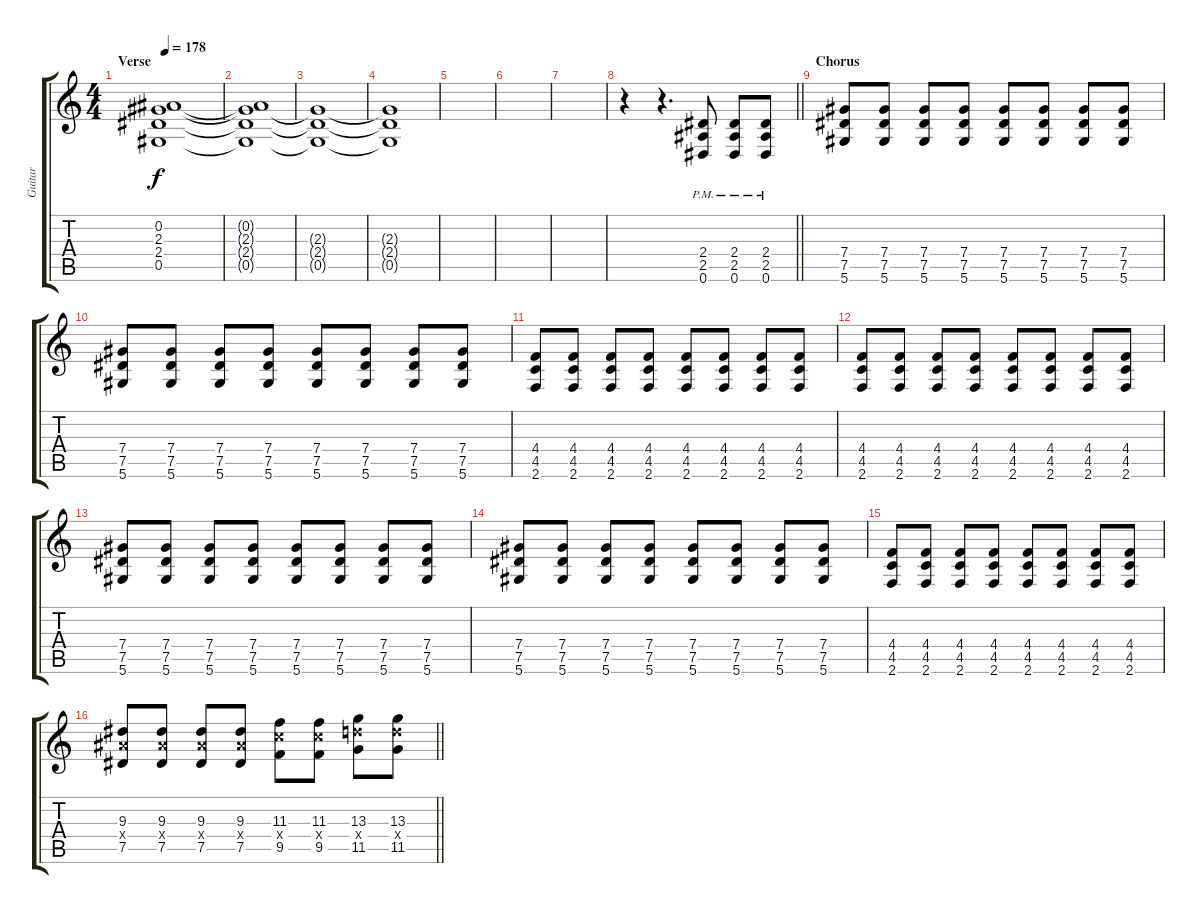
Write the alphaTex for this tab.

\track ("Guitar" "Guitar") {instrument distortionguitar}
\staff {score tabs}
\tuning (Eb4 Bb3 Gb3 Db3 Ab2 Eb2) {hide}
\ts (4 4)
\section ("" "Verse")
\tempo 178
\clef g2
\ks c
(0.2 2.3 2.4 0.5).1{dy f volume 0} |
(0.2{t} 2.3{t} 2.4{t} 0.5{t}).1 |
(2.3{t} 2.4{t} 0.5{t}).1 |
(2.3{t} 2.4{t} 0.5{t}).1 |
|
|
|
\barLineRight lightlight
r.4 r.4{d} (2.4{pm} 2.5{pm} 0.6{pm}).8 (2.4{pm} 2.5{pm} 0.6{pm}).8 (2.4{pm} 2.5{pm} 0.6{pm}).8 |
\section ("" "Chorus")
(7.4 7.5 5.6).8 (7.4 7.5 5.6).8 (7.4 7.5 5.6).8 (7.4 7.5 5.6).8 (7.4 7.5 5.6).8 (7.4 7.5 5.6).8 (7.4 7.5 5.6).8 (7.4 7.5 5.6).8 |
(7.4 7.5 5.6).8 (7.4 7.5 5.6).8 (7.4 7.5 5.6).8 (7.4 7.5 5.6).8 (7.4 7.5 5.6).8 (7.4 7.5 5.6).8 (7.4 7.5 5.6).8 (7.4 7.5 5.6).8 |
(4.4 4.5 2.6).8 (4.4 4.5 2.6).8 (4.4 4.5 2.6).8 (4.4 4.5 2.6).8 (4.4 4.5 2.6).8 (4.4 4.5 2.6).8 (4.4 4.5 2.6).8 (4.4 4.5 2.6).8 |
(4.4 4.5 2.6).8 (4.4 4.5 2.6).8 (4.4 4.5 2.6).8 (4.4 4.5 2.6).8 (4.4 4.5 2.6).8 (4.4 4.5 2.6).8 (4.4 4.5 2.6).8 (4.4 4.5 2.6).8 |
(7.4 7.5 5.6).8 (7.4 7.5 5.6).8 (7.4 7.5 5.6).8 (7.4 7.5 5.6).8 (7.4 7.5 5.6).8 (7.4 7.5 5.6).8 (7.4 7.5 5.6).8 (7.4 7.5 5.6).8 |
(7.4 7.5 5.6).8 (7.4 7.5 5.6).8 (7.4 7.5 5.6).8 (7.4 7.5 5.6).8 (7.4 7.5 5.6).8 (7.4 7.5 5.6).8 (7.4 7.5 5.6).8 (7.4 7.5 5.6).8 |
(4.4 4.5 2.6).8 (4.4 4.5 2.6).8 (4.4 4.5 2.6).8 (4.4 4.5 2.6).8 (4.4 4.5 2.6).8 (4.4 4.5 2.6).8 (4.4 4.5 2.6).8 (4.4 4.5 2.6).8 |
\barLineRight lightlight
(9.3 9.4{x} 7.5).8 (9.3 9.4{x} 7.5).8 (9.3 9.4{x} 7.5).8 (9.3 9.4{x} 7.5).8 (11.3 11.4{x} 9.5).8 (11.3 11.4{x} 9.5).8 (13.3 13.4{x} 11.5).8 (13.3 13.4{x} 11.5).8
